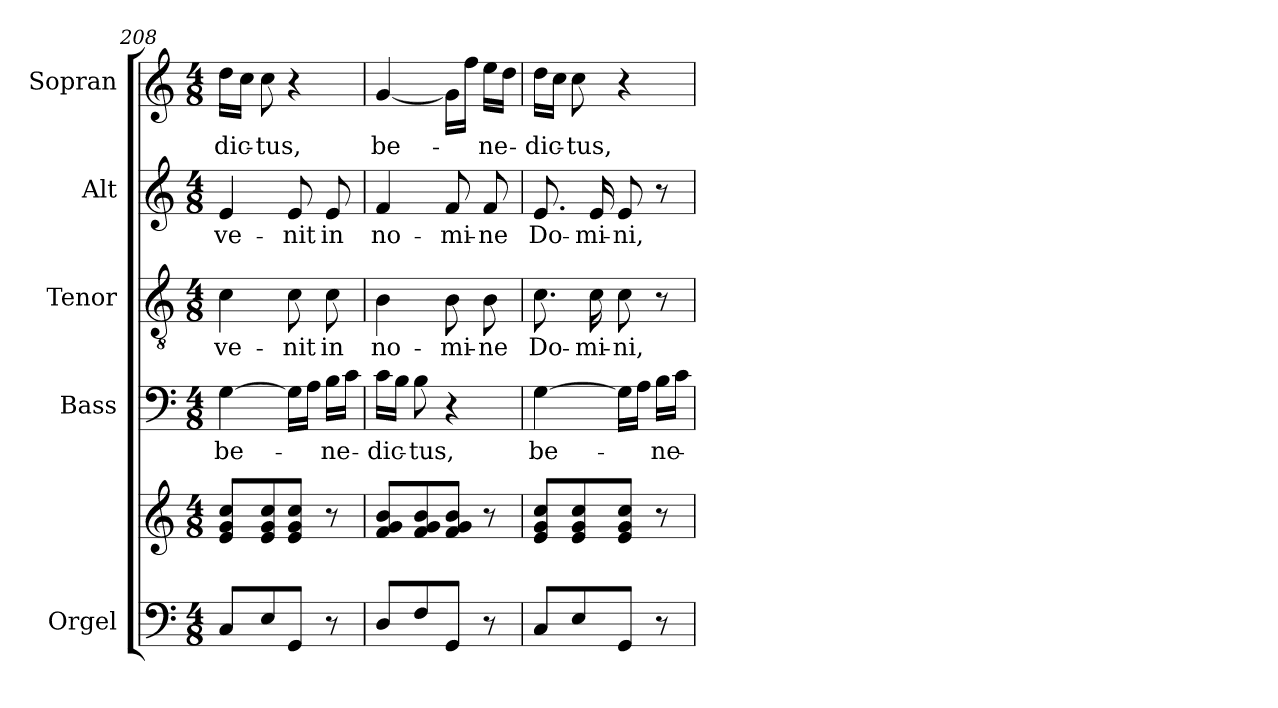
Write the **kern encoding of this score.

**kern	**kern	**kern	**text	**kern	**text	**kern	**text	**kern	**text
*part5	*part5	*part4	*part4	*part3	*part3	*part2	*part2	*part1	*part1
*staff6	*staff5	*staff4	*staff4	*staff3	*staff3	*staff2	*staff2	*staff1	*staff1
*I"Orgel	*	*I"Bass	*	*I"Tenor	*	*I"Alt	*	*I"Sopran	*
*I'Org.	*	*I'B	*	*I'T	*	*I'A	*	*I'S	*
!!LO:PB:g=z
*clefF4	*clefG2	*clefF4	*	*clefGv2	*	*clefG2	*	*clefG2	*
*k[]	*k[]	*k[]	*	*k[]	*	*k[]	*	*k[]	*
*C:	*C:	*C:	*	*C:	*	*C:	*	*C:	*
*M4/8	*M4/8	*M4/8	*	*M4/8	*	*M4/8	*	*M4/8	*
=208	=208	=208	=208	=208	=208	=208	=208	=208	=208
!	!	!	!LO:LY:b	!	!LO:LY:b	!	!LO:LY:b	!	!LO:LY:b
8C/L	8e/ 8g/ 8cc/L	[4G\	be-	4c\	ve-	4e/	ve-	16dd\LL	-dic-
.	.	.	.	.	.	.	.	16cc\JJ	.
!	!	!	!	!	!	!	!	!	!LO:LY:b
8E/	8e/ 8g/ 8cc/	.	.	.	.	.	.	8cc\	-tus,
!	!	!	!	!	!LO:LY:b	!	!LO:LY:b	!	!
8GG/J	8e/ 8g/ 8cc/J	16G\LL]	.	8c\	-nit	8e/	-nit	4r	.
.	.	16A\JJ	.	.	.	.	.	.	.
!	!	!	!LO:LY:b	!	!LO:LY:b	!	!LO:LY:b	!	!
8r	8r	16B\LL	-ne-	8c\	in	8e/	in	.	.
.	.	16c\JJ	.	.	.	.	.	.	.
=209	=209	=209	=209	=209	=209	=209	=209	=209	=209
!	!	!	!LO:LY:b	!	!LO:LY:b	!	!LO:LY:b	!	!LO:LY:b
8D/L	8f/ 8g/ 8b/L	16c\LL	-dic-	4B\	no-	4f/	no-	[4g/	be-
.	.	16B\JJ	.	.	.	.	.	.	.
!	!	!	!LO:LY:b	!	!	!	!	!	!
8F/	8f/ 8g/ 8b/	8B\	-tus,	.	.	.	.	.	.
!	!	!	!	!	!LO:LY:b	!	!LO:LY:b	!	!
8GG/J	8f/ 8g/ 8b/J	4r	.	8B\	-mi-	8f/	-mi-	16g\LL]	.
.	.	.	.	.	.	.	.	16ff\JJ	.
!	!	!	!	!	!LO:LY:b	!	!LO:LY:b	!	!LO:LY:b
8r	8r	.	.	8B\	-ne	8f/	-ne	16ee\LL	-ne-
.	.	.	.	.	.	.	.	16dd\JJ	.
=210	=210	=210	=210	=210	=210	=210	=210	=210	=210
!	!	!	!LO:LY:b	!	!LO:LY:b	!	!LO:LY:b	!	!LO:LY:b
8C/L	8e/ 8g/ 8cc/L	[4G\	be-	8.c\	Do-	8.e/	Do-	16dd\LL	-dic-
.	.	.	.	.	.	.	.	16cc\JJ	.
!	!	!	!	!	!	!	!	!	!LO:LY:b
8E/	8e/ 8g/ 8cc/	.	.	.	.	.	.	8cc\	-tus,
!	!	!	!	!	!LO:LY:b	!	!LO:LY:b	!	!
.	.	.	.	16c\	-mi-	16e/	-mi-	.	.
!	!	!	!	!	!LO:LY:b	!	!LO:LY:b	!	!
8GG/J	8e/ 8g/ 8cc/J	16G\LL]	.	8c\	-ni,	8e/	-ni,	4r	.
.	.	16A\JJ	.	.	.	.	.	.	.
!	!	!	!LO:LY:b	!	!	!	!	!	!
8r	8r	16B\LL	-ne-	8r	.	8r	.	.	.
.	.	16c\JJ	.	.	.	.	.	.	.
=	=	=	=	=	=	=	=	=	=
*-	*-	*-	*-	*-	*-	*-	*-	*-	*-
